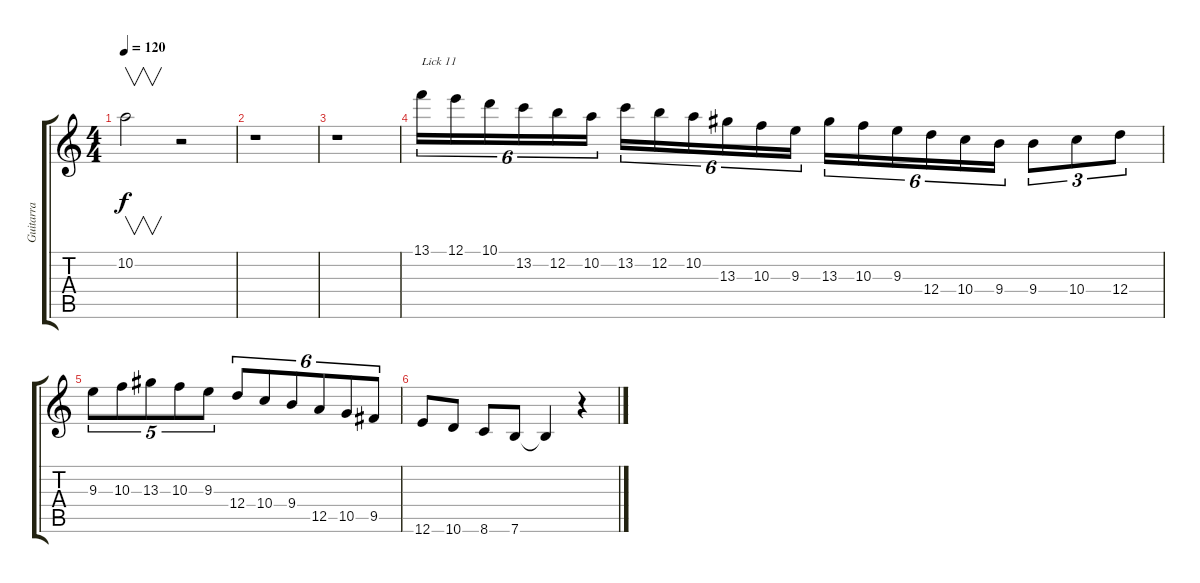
\track ("Guitarra" "Guitarra") {instrument distortionguitar}
\staff {score tabs}
\tuning (E4 B3 G3 D3 A2 E2) {hide}
\ts (4 4)
\tempo 120
\clef g2
\ks c
10.2.2{v dy f} r.2 |
r.1 |
r.1 |
13.1.16{tu (6 4) txt "Lick 11"} 12.1.16{tu (6 4)} 10.1.16{tu (6 4)} 13.2.16{tu (6 4)} 12.2.16{tu (6 4)} 10.2.16{tu (6 4)} 13.2.16{tu (6 4)} 12.2.16{tu (6 4)} 10.2.16{tu (6 4)} 13.3.16{tu (6 4)} 10.3.16{tu (6 4)} 9.3.16{tu (6 4)} 13.3.16{tu (6 4)} 10.3.16{tu (6 4)} 9.3.16{tu (6 4)} 12.4.16{tu (6 4)} 10.4.16{tu (6 4)} 9.4.16{tu (6 4)} 9.4.8{tu (3 2)} 10.4.8{tu (3 2)} 12.4.8{tu (3 2)} |
9.3.8{tu (5 4)} 10.3.8{tu (5 4)} 13.3.8{tu (5 4)} 10.3.8{tu (5 4)} 9.3.8{tu (5 4)} 12.4.8{tu (6 4)} 10.4.8{tu (6 4)} 9.4.8{tu (6 4)} 12.5.8{tu (6 4)} 10.5.8{tu (6 4)} 9.5.8{tu (6 4)} |
12.6.8 10.6.8 8.6.8 7.6.8 7.6{t}.4 r.4
